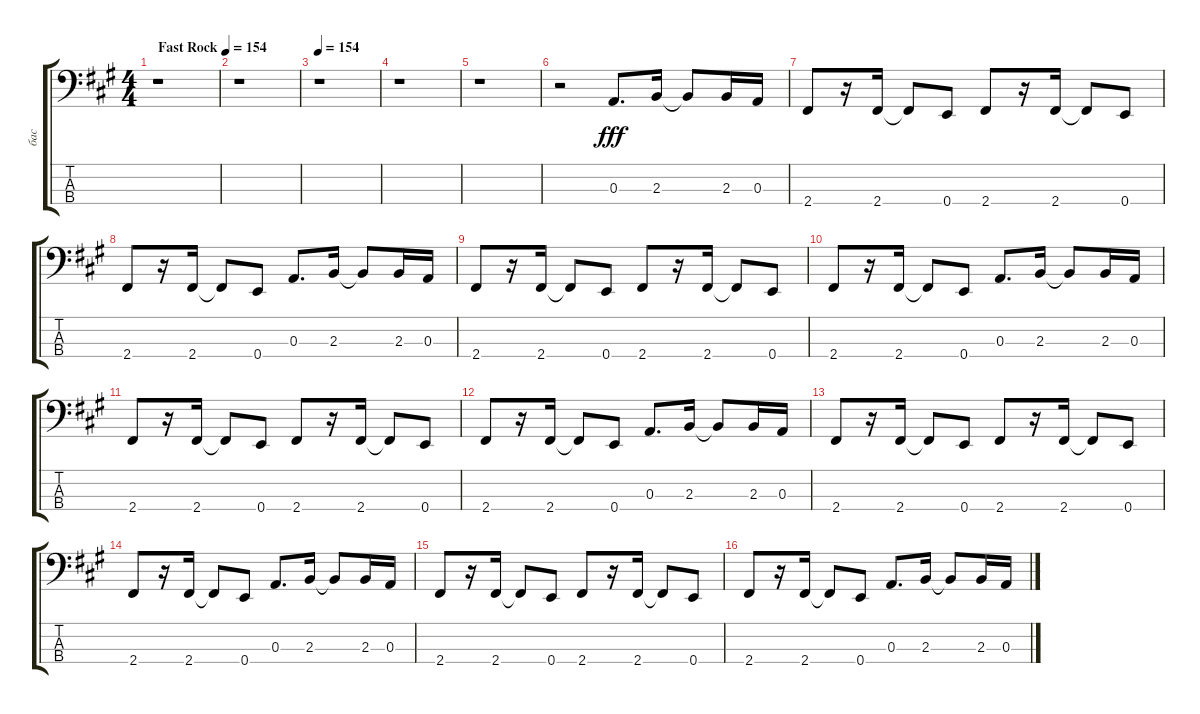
\track ("бас" "бас") {instrument electricbassfinger}
\staff {score tabs}
\tuning (G2 D2 A1 E1) {hide}
\ts (4 4)
\tempo (154 "Fast Rock")
\tempo 90
\tempo (154 "Fast Rock")
\clef f4
\ks f#minor
r.1{dy fff instrument electricbassfinger} |
r.1 |
\tempo 154
r.1 |
r.1 |
r.1 |
r.2 0.3.8{d} 2.3.16 2.3{t}.8 2.3.16 0.3.16 |
2.4.8 r.16 2.4.16 2.4{t}.8 0.4.8 2.4.8 r.16 2.4.16 2.4{t}.8 0.4.8 |
2.4.8 r.16 2.4.16 2.4{t}.8 0.4.8 0.3.8{d} 2.3.16 2.3{t}.8 2.3.16 0.3.16 |
2.4.8 r.16 2.4.16 2.4{t}.8 0.4.8 2.4.8 r.16 2.4.16 2.4{t}.8 0.4.8 |
2.4.8 r.16 2.4.16 2.4{t}.8 0.4.8 0.3.8{d} 2.3.16 2.3{t}.8 2.3.16 0.3.16 |
2.4.8 r.16 2.4.16 2.4{t}.8 0.4.8 2.4.8 r.16 2.4.16 2.4{t}.8 0.4.8 |
2.4.8 r.16 2.4.16 2.4{t}.8 0.4.8 0.3.8{d} 2.3.16 2.3{t}.8 2.3.16 0.3.16 |
2.4.8 r.16 2.4.16 2.4{t}.8 0.4.8 2.4.8 r.16 2.4.16 2.4{t}.8 0.4.8 |
2.4.8 r.16 2.4.16 2.4{t}.8 0.4.8 0.3.8{d} 2.3.16 2.3{t}.8 2.3.16 0.3.16 |
2.4.8 r.16 2.4.16 2.4{t}.8 0.4.8 2.4.8 r.16 2.4.16 2.4{t}.8 0.4.8 |
2.4.8 r.16 2.4.16 2.4{t}.8 0.4.8 0.3.8{d} 2.3.16 2.3{t}.8 2.3.16 0.3.16
